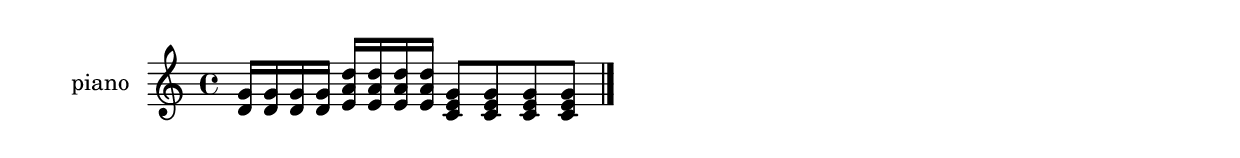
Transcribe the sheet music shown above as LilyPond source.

\new Staff
{
	\set Staff.instrumentName = #"piano"
	\clef treble
	\time 4/4
	 < g' d' >16 < g' d' >16 < g' d' >16 < g' d' >16 < a' e' d'' >16 < a' e' d'' >16 < a' e' d'' >16 < a' e' d'' >16 < g' e' c' >8 < g' e' c' >8 < g' e' c' >8 < g' e' c' >8 \bar "|."
}

\new Staff
{
	\set Staff.instrumentName = #"violin"
	\clef treble
	\time 4/4
	 \bar "|."
}

\new Staff
{
	\set Staff.instrumentName = #"guitar"
	\clef treble
	\time 4/4
	 \bar "|."
}

\new Staff
{
	\set Staff.instrumentName = #"trumpet"
	\clef treble
	\time 4/4
	 \bar "|."
}

\new Staff
{
	\set Staff.instrumentName = #"drum"
	\clef treble
	\time 4/4
	 \bar "|."
}

